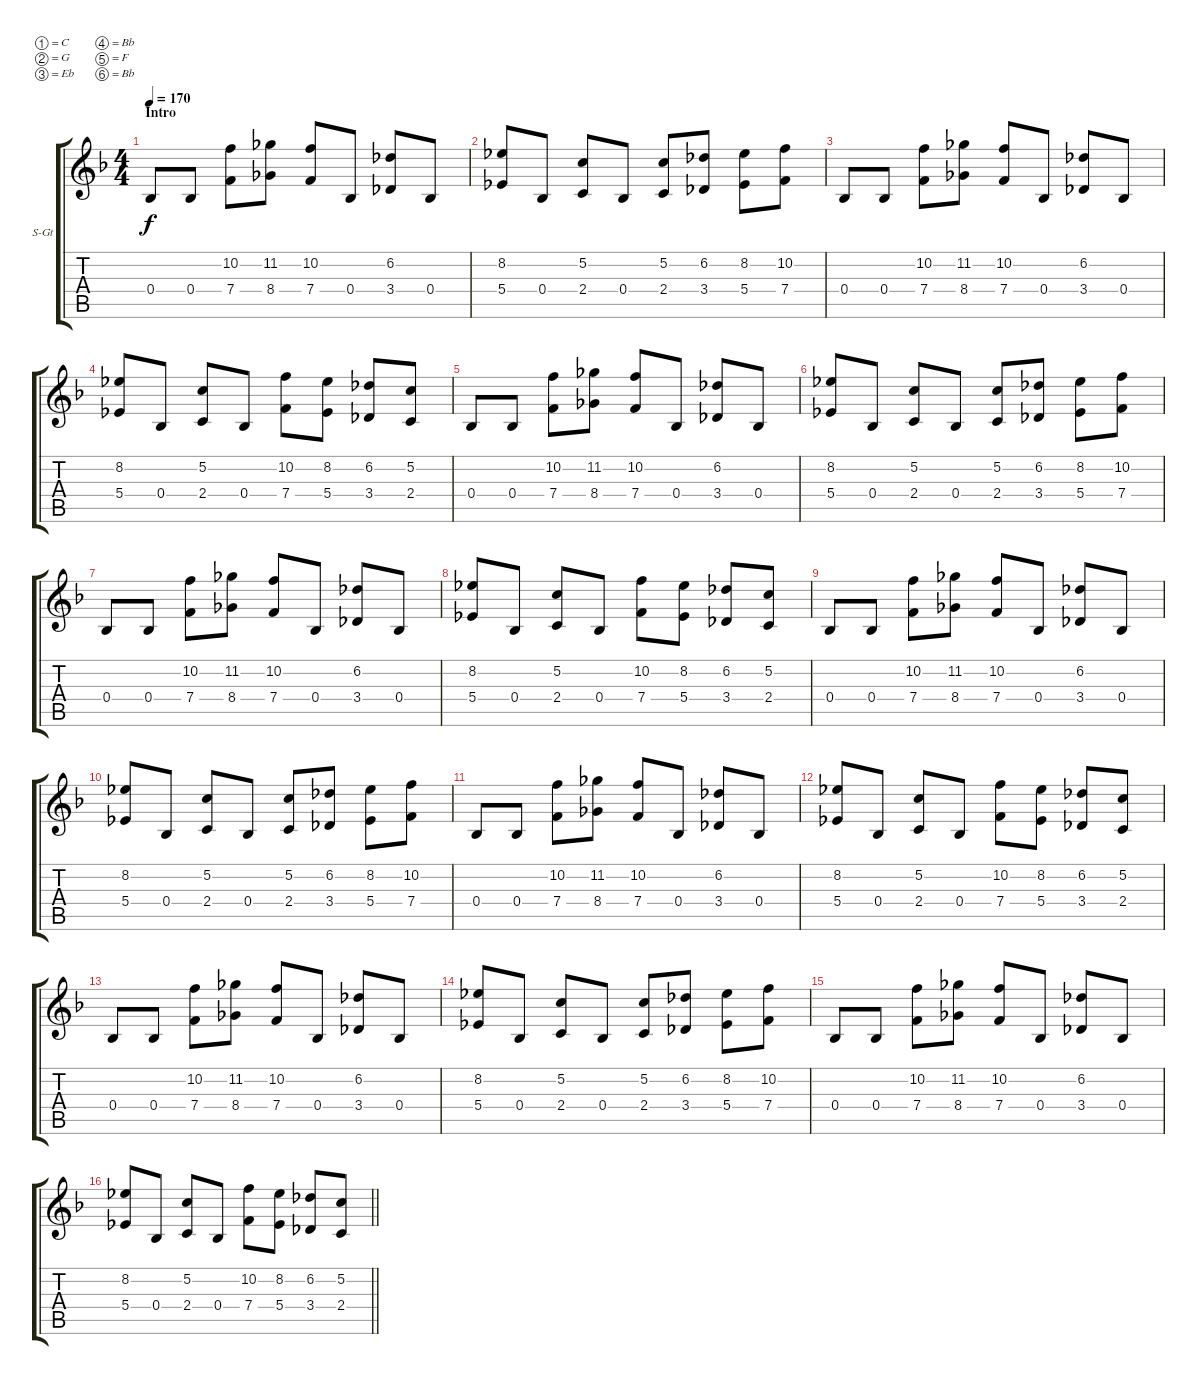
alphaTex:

\bracketExtendMode groupsimilarinstruments
\firstSystemTrackNameOrientation horizontal
\otherSystemsTrackNameOrientation horizontal
\track ("Sample" "S-Gt") {instrument lead2sawtooth}
\staff {score tabs}
\tuning (C4 G3 Eb3 Bb2 F2 Bb1)
\displaytranspose 12
\ts (4 4)
\section ("" "Intro")
\tempo 170
\clef g2
\ks dminor
0.4.8{dy f instrument lead2sawtooth} 0.4.8 (10.2 7.4).8 (11.2 8.4).8 (10.2 7.4).8 0.4.8 (6.2 3.4).8 0.4.8 |
(8.2 5.4).8 0.4.8 (5.2 2.4).8 0.4.8 (5.2 2.4).8 (6.2 3.4).8 (8.2 5.4).8 (10.2 7.4).8 |
0.4.8 0.4.8 (10.2 7.4).8 (11.2 8.4).8 (10.2 7.4).8 0.4.8 (6.2 3.4).8 0.4.8 |
(8.2 5.4).8 0.4.8 (5.2 2.4).8 0.4.8 (10.2 7.4).8 (8.2 5.4).8 (6.2 3.4).8 (5.2 2.4).8 |
0.4.8 0.4.8 (10.2 7.4).8 (11.2 8.4).8 (10.2 7.4).8 0.4.8 (6.2 3.4).8 0.4.8 |
(8.2 5.4).8 0.4.8 (5.2 2.4).8 0.4.8 (5.2 2.4).8 (6.2 3.4).8 (8.2 5.4).8 (10.2 7.4).8 |
0.4.8 0.4.8 (10.2 7.4).8 (11.2 8.4).8 (10.2 7.4).8 0.4.8 (6.2 3.4).8 0.4.8 |
(8.2 5.4).8 0.4.8 (5.2 2.4).8 0.4.8 (10.2 7.4).8 (8.2 5.4).8 (6.2 3.4).8 (5.2 2.4).8 |
0.4.8 0.4.8 (10.2 7.4).8 (11.2 8.4).8 (10.2 7.4).8 0.4.8 (6.2 3.4).8 0.4.8 |
(8.2 5.4).8 0.4.8 (5.2 2.4).8 0.4.8 (5.2 2.4).8 (6.2 3.4).8 (8.2 5.4).8 (10.2 7.4).8 |
0.4.8 0.4.8 (10.2 7.4).8 (11.2 8.4).8 (10.2 7.4).8 0.4.8 (6.2 3.4).8 0.4.8 |
(8.2 5.4).8 0.4.8 (5.2 2.4).8 0.4.8 (10.2 7.4).8 (8.2 5.4).8 (6.2 3.4).8 (5.2 2.4).8 |
0.4.8 0.4.8 (10.2 7.4).8 (11.2 8.4).8 (10.2 7.4).8 0.4.8 (6.2 3.4).8 0.4.8 |
(8.2 5.4).8 0.4.8 (5.2 2.4).8 0.4.8 (5.2 2.4).8 (6.2 3.4).8 (8.2 5.4).8 (10.2 7.4).8 |
0.4.8 0.4.8 (10.2 7.4).8 (11.2 8.4).8 (10.2 7.4).8 0.4.8 (6.2 3.4).8 0.4.8 |
\barLineRight lightlight
(8.2 5.4).8 0.4.8 (5.2 2.4).8 0.4.8 (10.2 7.4).8 (8.2 5.4).8 (6.2 3.4).8 (5.2 2.4).8
